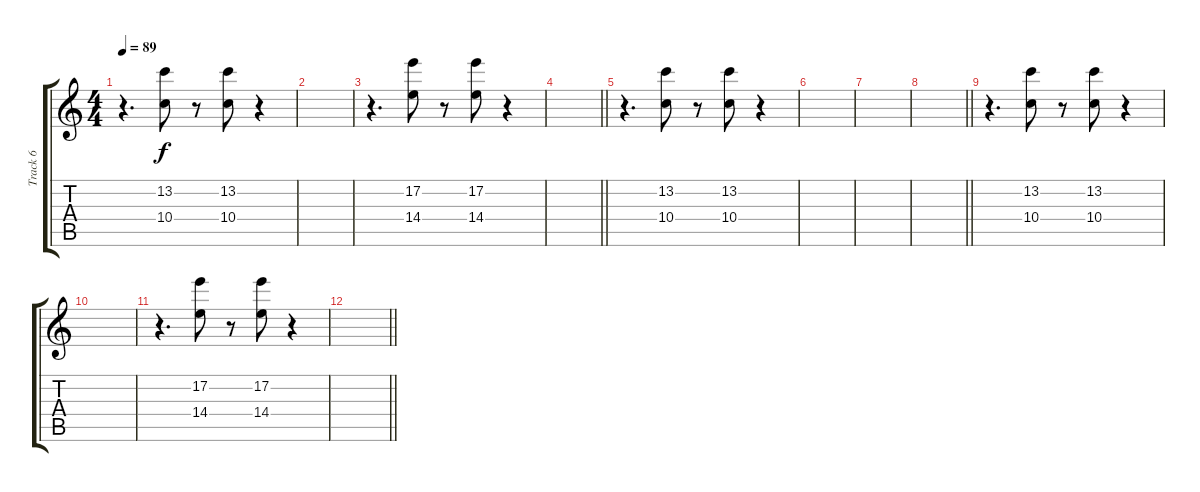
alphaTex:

\track ("Track 6" "Track 6") {instrument acousticguitarsteel}
\staff {score tabs}
\tuning (E4 B3 G3 D3 A2 E2) {hide}
\ts (4 4)
\tempo 89
\clef g2
\ks c
r.4{d dy f} (13.2 10.4).8 r.8 (13.2 10.4).8 r.4 |
|
r.4{d} (17.2 14.4).8 r.8 (17.2 14.4).8 r.4 |
\barLineRight lightlight
|
r.4{d} (13.2 10.4).8 r.8 (13.2 10.4).8 r.4 |
|
|
\barLineRight lightlight
|
r.4{d} (13.2 10.4).8 r.8 (13.2 10.4).8 r.4 |
|
r.4{d} (17.2 14.4).8 r.8 (17.2 14.4).8 r.4 |
\barLineRight lightlight
